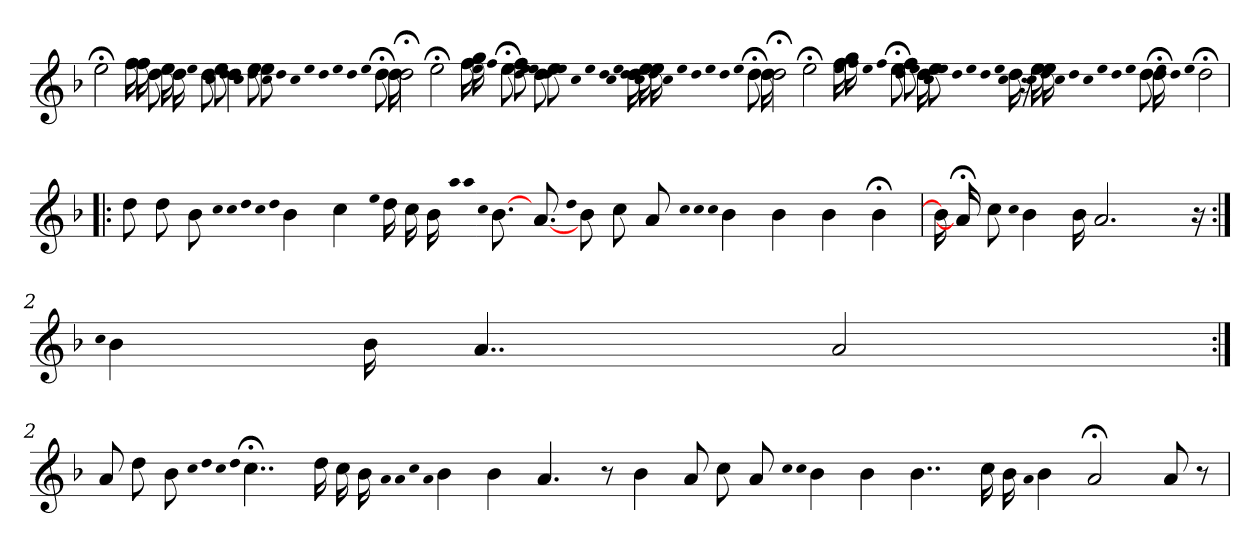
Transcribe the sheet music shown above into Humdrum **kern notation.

**kern
*part1
*staff1
*clefG2
*k[b-]
=1
2ee;<
16ff
16ff
8dd
16ee
16dd
qdd
qee
8dd
8ee
4dd
8ee
8ee
qcc
qdd
qcc
qdd
qcc
qdd
qcc
qee
qdd
qee
qdd
qee
8dd;<
16dd
2dd;<
2ee;<
16ff
16gg
qee
qff
8ee;<
8ff
qee
8dd
8ee
qdd
qee
qdd
qee
qcc
qee
qdd
qee
16dd
16ee
16ee
qcc
qdd
qcc
qdd
qcc
qee
qdd
qee
qdd
qee
8dd;<
16dd
2dd;<
2ee;<
16ff
16gg
qee
qff
qee
qff
8ee;<
8ff
16dd
8ee
qdd
qee
qcc
qee
qdd
qee
qdd
qee
16dd
16r
16ee
16ee
qcc
qdd
qcc
qdd
qcc
qdd
qcc
qee
qdd
qee
8dd
16dd;<
qdd
qee
qdd
qee
2dd;<
=!|:
8dd
8dd
8b-
qcc
qcc
qdd
qcc
qdd
4b-
4cc
qee
16dd
16cc
16b-
qaa
qaa
qcc
[8.b-
[8.a
qdd
8b-
8cc
8a
qcc
qcc
qcc
4b-
4b-
4b-
4b-;<
=1
16b-]
16a;<]
8cc
qcc
4b-
16b-
2.a
16r
=2:|!
qcc
4b-
16b-
4..a
2a
=2b:|!
8a
8dd
8b-
qcc
qdd
qcc
qdd
4..cc;<
16dd
16cc
16b-
qa
qa
qcc
qa
4b-
4b-
4.a
8r
4b-
8a
8cc
8a
qcc
qcc
4b-
4b-
4..b-
16cc
16b-
qa
4b-
2a;<
8a
8r
=
*-
